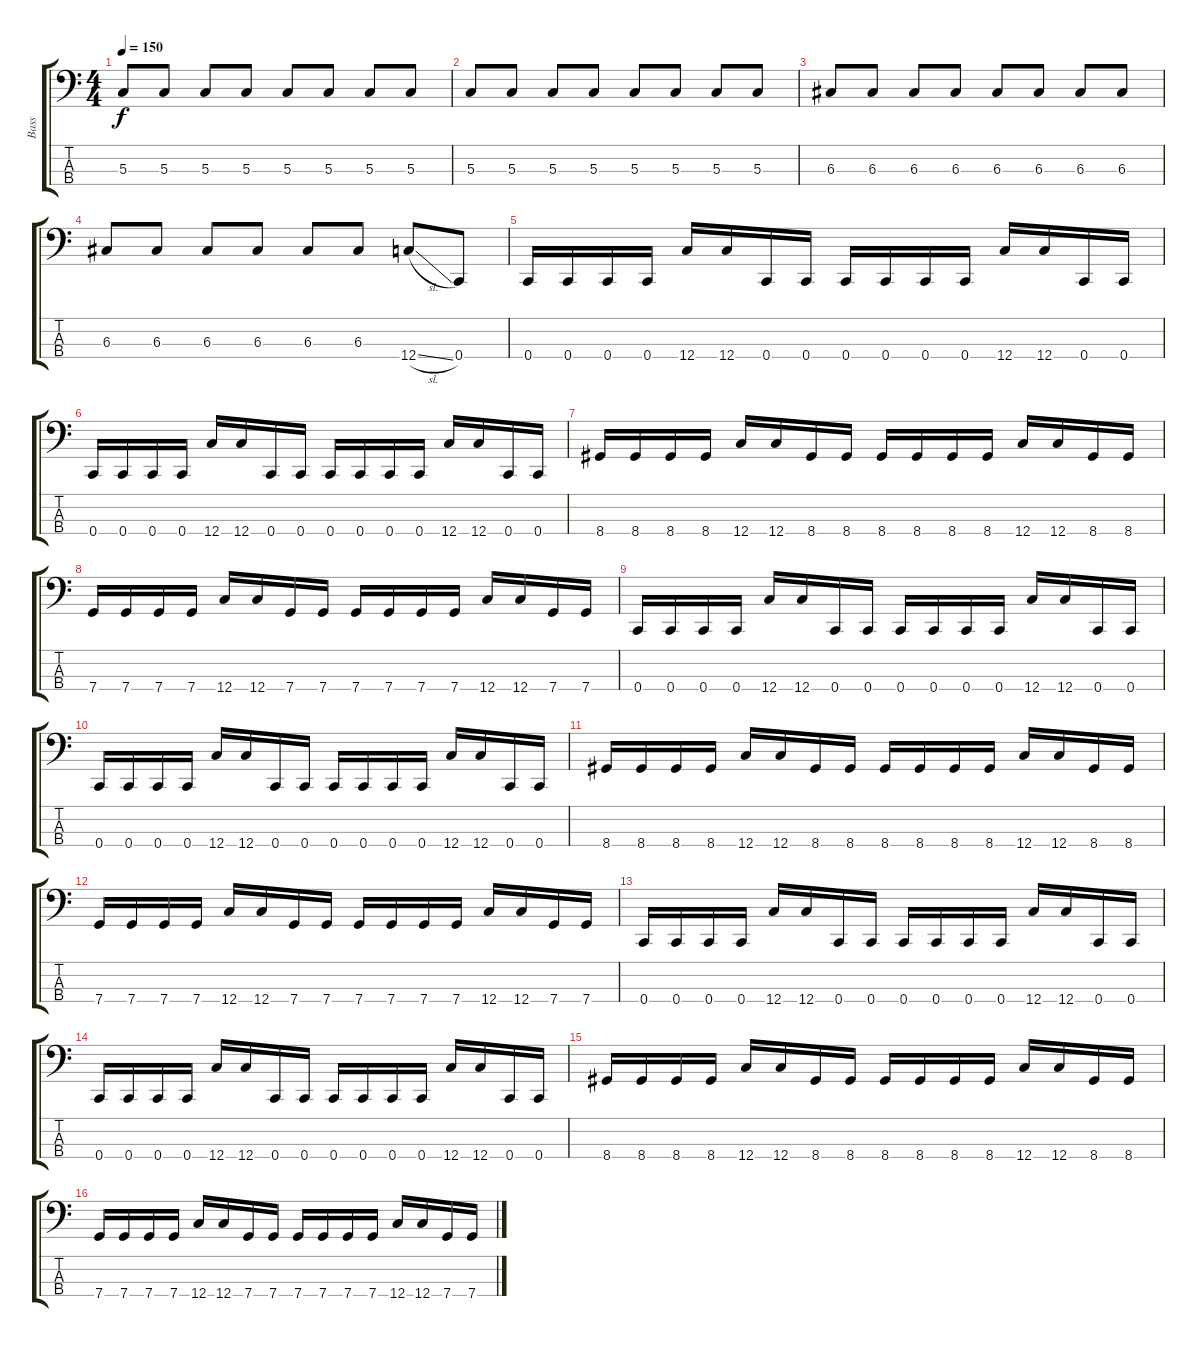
\track ("Bass" "Bass") {instrument electricbasspick}
\staff {score tabs}
\tuning (F2 C2 G1 C1) {hide}
\ts (4 4)
\tempo 150
\clef f4
\ks c
5.3.8{dy f} 5.3.8 5.3.8 5.3.8 5.3.8 5.3.8 5.3.8 5.3.8 |
5.3.8 5.3.8 5.3.8 5.3.8 5.3.8 5.3.8 5.3.8 5.3.8 |
6.3.8 6.3.8 6.3.8 6.3.8 6.3.8 6.3.8 6.3.8 6.3.8 |
6.3.8 6.3.8 6.3.8 6.3.8 6.3.8 6.3.8 12.4{sl}.8 0.4.8 |
0.4.16 0.4.16 0.4.16 0.4.16 12.4.16 12.4.16 0.4.16 0.4.16 0.4.16 0.4.16 0.4.16 0.4.16 12.4.16 12.4.16 0.4.16 0.4.16 |
0.4.16 0.4.16 0.4.16 0.4.16 12.4.16 12.4.16 0.4.16 0.4.16 0.4.16 0.4.16 0.4.16 0.4.16 12.4.16 12.4.16 0.4.16 0.4.16 |
8.4.16 8.4.16 8.4.16 8.4.16 12.4.16 12.4.16 8.4.16 8.4.16 8.4.16 8.4.16 8.4.16 8.4.16 12.4.16 12.4.16 8.4.16 8.4.16 |
7.4.16 7.4.16 7.4.16 7.4.16 12.4.16 12.4.16 7.4.16 7.4.16 7.4.16 7.4.16 7.4.16 7.4.16 12.4.16 12.4.16 7.4.16 7.4.16 |
0.4.16 0.4.16 0.4.16 0.4.16 12.4.16 12.4.16 0.4.16 0.4.16 0.4.16 0.4.16 0.4.16 0.4.16 12.4.16 12.4.16 0.4.16 0.4.16 |
0.4.16 0.4.16 0.4.16 0.4.16 12.4.16 12.4.16 0.4.16 0.4.16 0.4.16 0.4.16 0.4.16 0.4.16 12.4.16 12.4.16 0.4.16 0.4.16 |
8.4.16 8.4.16 8.4.16 8.4.16 12.4.16 12.4.16 8.4.16 8.4.16 8.4.16 8.4.16 8.4.16 8.4.16 12.4.16 12.4.16 8.4.16 8.4.16 |
7.4.16 7.4.16 7.4.16 7.4.16 12.4.16 12.4.16 7.4.16 7.4.16 7.4.16 7.4.16 7.4.16 7.4.16 12.4.16 12.4.16 7.4.16 7.4.16 |
0.4.16 0.4.16 0.4.16 0.4.16 12.4.16 12.4.16 0.4.16 0.4.16 0.4.16 0.4.16 0.4.16 0.4.16 12.4.16 12.4.16 0.4.16 0.4.16 |
0.4.16 0.4.16 0.4.16 0.4.16 12.4.16 12.4.16 0.4.16 0.4.16 0.4.16 0.4.16 0.4.16 0.4.16 12.4.16 12.4.16 0.4.16 0.4.16 |
8.4.16 8.4.16 8.4.16 8.4.16 12.4.16 12.4.16 8.4.16 8.4.16 8.4.16 8.4.16 8.4.16 8.4.16 12.4.16 12.4.16 8.4.16 8.4.16 |
7.4.16 7.4.16 7.4.16 7.4.16 12.4.16 12.4.16 7.4.16 7.4.16 7.4.16 7.4.16 7.4.16 7.4.16 12.4.16 12.4.16 7.4.16 7.4.16
